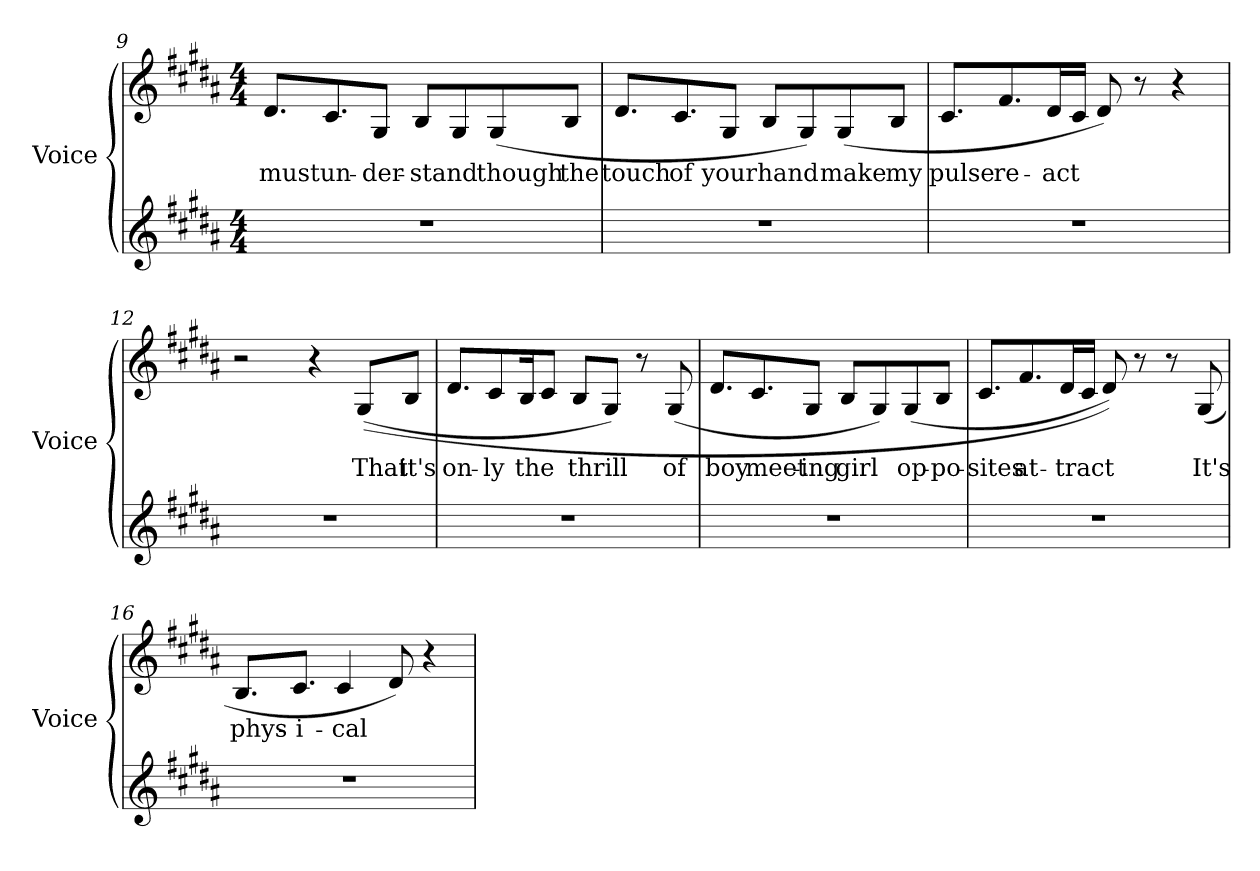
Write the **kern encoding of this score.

**kern	**kern	**text
*part2	*part1	*part1
*staff2	*staff1	*staff1
*I"Voice	*I"Voice	*
*I'Voice	*I'Voice	*
*clefG2	*clefG2	*
*k[f#c#g#d#a#]	*k[f#c#g#d#a#]	*
*g#:	*g#:	*
*M4/4	*M4/4	*
=9	=9	=9
!	!	!LO:LY:b:color=#000000
1r	8.d#i/L	must
!	!	!LO:LY:b:color=#000000
.	8.c#i/	un-
!	!	!LO:LY:b:color=#000000
.	8G#i/J	-der-
!	!	!LO:LY:b:color=#000000
.	8Bi/L	-stand
.	8G#i/	.
!	!	!LO:LY:b:color=#000000
.	(8G#i/	though
!	!	!LO:LY:b:color=#000000
.	8Bi/J	the
=10	=10	=10
!	!	!LO:LY:b:color=#000000
1r	8.d#i/L	touch
!	!	!LO:LY:b:color=#000000
.	8.c#i/	of
!	!	!LO:LY:b:color=#000000
.	8G#i/J	your
!	!	!LO:LY:b:color=#000000
.	8Bi/L	hand
.	8G#i/)	.
!	!	!LO:LY:b:color=#000000
.	(8G#i/	make
!	!	!LO:LY:b:color=#000000
.	8Bi/J	my
!!LO:LB:g=z
=11	=11	=11
!	!	!LO:LY:b:color=#000000
1r	8.c#i/L	pulse
!	!	!LO:LY:b:color=#000000
.	8.f#i/	re-
!	!	!LO:LY:b:color=#000000
.	16d#i/L	-act
.	16c#i/JJ	.
.	8d#i/)	.
.	8r	.
.	4r	.
=12	=12	=12
1r	2r	.
.	4r	.
!	!	!LO:LY:b:color=#000000
.	((8G#i/L	That
!	!	!LO:LY:b:color=#000000
.	8Bi/J	it's
=13	=13	=13
!	!	!LO:LY:b:color=#000000
1r	8.d#i/L	on-
!	!	!LO:LY:b:color=#000000
.	8c#i/	-ly
!	!	!LO:LY:b:color=#000000
.	16Bi/k	the
.	8c#i/J	.
!	!	!LO:LY:b:color=#000000
.	8Bi/L	thrill
.	8G#i/J)	.
.	8r	.
!	!	!LO:LY:b:color=#000000
.	(8G#i/	of
=14	=14	=14
!	!	!LO:LY:b:color=#000000
1r	8.d#i/L	boy
!	!	!LO:LY:b:color=#000000
.	8.c#i/	meet-
!	!	!LO:LY:b:color=#000000
.	8G#i/J	-ing
!	!	!LO:LY:b:color=#000000
.	8Bi/L	girl
.	8G#i/)	.
!	!	!LO:LY:b:color=#000000
.	(8G#i/	op-
!	!	!LO:LY:b:color=#000000
.	8Bi/J	-po-
=15	=15	=15
!	!	!LO:LY:b:color=#000000
1r	8.c#i/L	-sites
!	!	!LO:LY:b:color=#000000
.	8.f#i/	at-
!	!	!LO:LY:b:color=#000000
.	16d#i/L	-tract
.	16c#i/JJ	.
.	8d#i/))	.
.	8r	.
.	8r	.
!	!	!LO:LY:b:color=#000000
.	(8G#i/	It's
=16	=16	=16
!	!	!LO:LY:b:color=#000000
1r	8.Bi/L	phys-
!	!	!LO:LY:b:color=#000000
.	8.c#i/J	-i-
!	!	!LO:LY:b:color=#000000
.	4c#i/	-cal
.	8d#i/)	.
.	4r	.
=	=	=
*-	*-	*-
